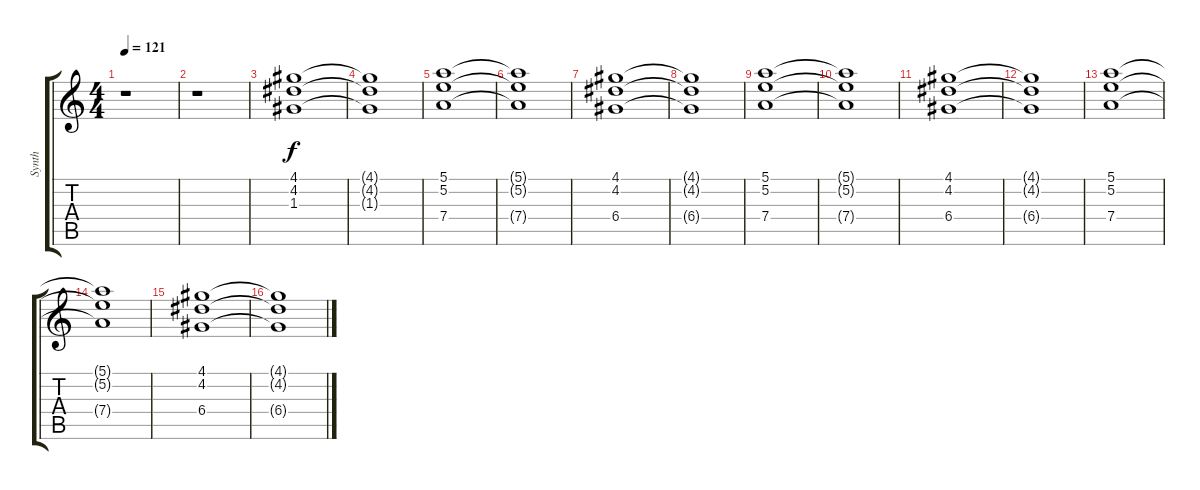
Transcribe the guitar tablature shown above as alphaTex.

\track ("Synth" "Synth") {instrument acousticguitarnylon}
\staff {score tabs}
\tuning (E4 B3 G3 D3 A2 E2) {hide}
\ts (4 4)
\tempo 121
\clef g2
\ks c
r.1{dy f instrument acousticguitarnylon} |
r.1 |
(4.1 4.2 1.3).1 |
(4.1{t} 4.2{t} 1.3{t}).1 |
(5.1 5.2 7.4).1 |
(5.1{t} 5.2{t} 7.4{t}).1 |
(4.1 4.2 6.4).1 |
(4.1{t} 4.2{t} 6.4{t}).1 |
(5.1 5.2 7.4).1 |
(5.1{t} 5.2{t} 7.4{t}).1 |
(4.1 4.2 6.4).1 |
(4.1{t} 4.2{t} 6.4{t}).1 |
(5.1 5.2 7.4).1 |
(5.1{t} 5.2{t} 7.4{t}).1 |
(4.1 4.2 6.4).1 |
(4.1{t} 4.2{t} 6.4{t}).1
